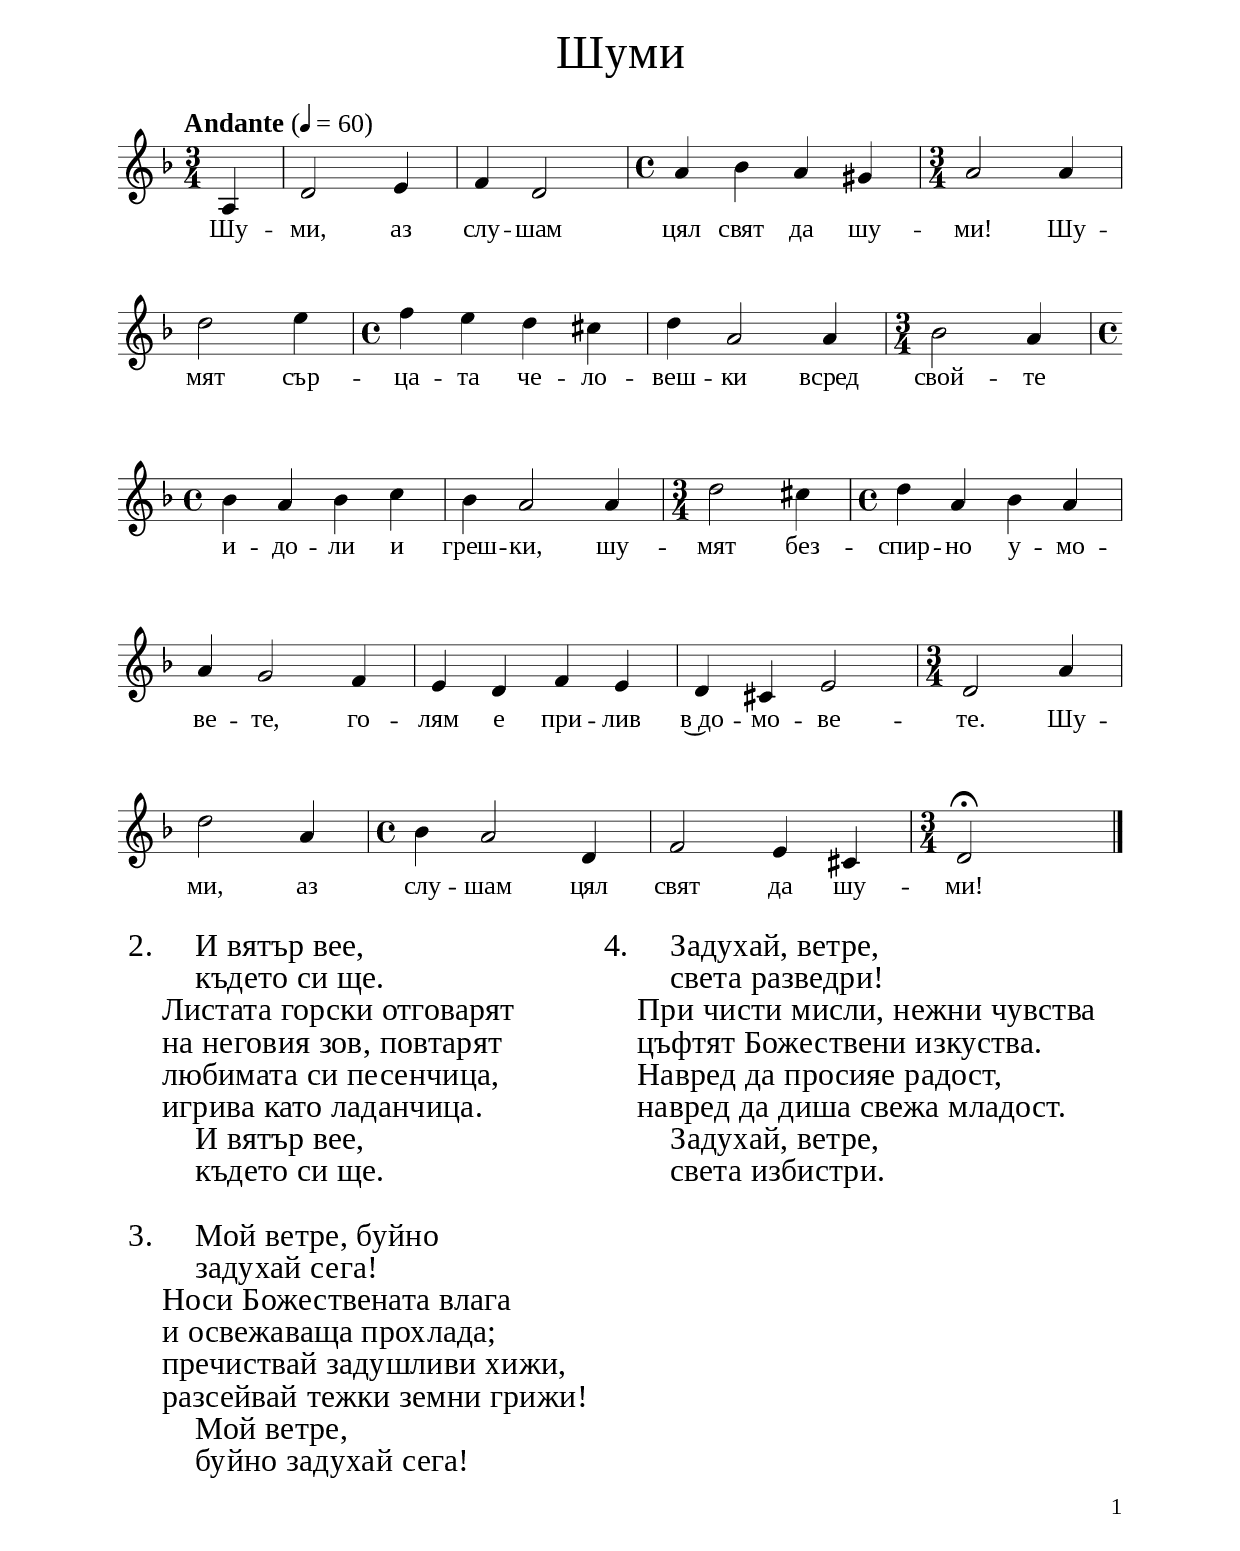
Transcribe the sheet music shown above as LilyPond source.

\version "2.24.3"

% include paper part and global functions
\include "include/globals.ily"

\bookpart {
  \label #'ref032
  \tocItem \markup "Шуми"
  \include "include/bookpart-paper.ily"
  \score {
    \include "include/score-layout.ily"

    \new Voice \absolute {
      \clef treble
      \key d \minor
      \time 3/4
      \tempoFunc "Andante" 4 "60"
      \partial 4
      \autoBeamOff

      a4 | d'2 e'4 | f'4 d'2 | \time 4/4  a'4 bes' a' gis' | \time 3/4  a'2 a'4 \break |
      d''2 e''4 | \time 4/4

      f''4 e'' d'' cis'' | d''4 \stemUp a'2 \stemNeutral

      a'4 | \time 3/4  bes'2 a'4 | \break

      \time 4/4  bes'4 a' bes' c'' | bes'4 a'2 a'4 | \time 3/4  d''2 cis''4 | \time 4/4  d''4 a' bes' a' \break |
      a'4 g'2 f'4 |  e'4 d' f' e' | d'4 cis' e'2 | \time 3/4  d'2 a'4 \break |
      d''2 a'4 | \time 4/4  bes'4 a'2 d'4 | f'2 e'4 cis' | \time 3/4  d'2 \fermata s4 | \bar "|." \break
    }

    \addlyrics {
      Шу -- ми,
      аз слу -- шам цял свят да шу -- ми! Шу -- мят
      сър -- ца -- та че -- ло --  веш -- ки всред
      свой -- те и -- до -- ли и греш -- ки, шу -- мят
      без -- спир -- но у -- мо -- ве -- те, го -- лям
      е при -- лив в~до -- мо -- ве -- те. Шу -- ми,
      аз слу -- шам цял свят да шу -- ми!
    }

    \header {
      title = \titleFunc #'ref_desc_4 "Шуми" "Šumi"
    }

    \midi{}

  } % score


  \markup \fontsize #bgCoupletFontSize {
    \hspace #1
    \override #`(baseline-skip . ,bgCoupletBaselineSkip)
    \column {

      \line {   2.  "   "  И вятър вее, }

      \line {   "   "    "   "       където си ще.}

      \line {   "   "Листата горски отговарят}

      \line {   "   "на неговия зов, повтарят}

      \line {   "   "любимата си песенчица,}

      \line {   "   "игрива като ладанчица.}

      \line {  "   "    "   "И вятър вее, }

      \line {    "   "    "   "където си ще.}


      \line { " " }
      \line {   3. "   "  Мой ветре, буйно }

      \line {   "   "    "   "  задухай сега!}

      \line {   "   "Носи Божествената влага}

      \line {   "   "и освежаваща прохлада;}

      \line {   "   "пречиствай задушливи хижи,}

      \line {   "   "разсейвай тежки земни грижи!}

      \line {    "   "    "   "Мой ветре, }

      \line {    "   "    "   "буйно задухай сега!}

    }

    \hspace #1
    \override #`(baseline-skip . ,bgCoupletBaselineSkip)
    \column {
      \line {   4.  "   "        Задухай, ветре, }
      \line {   "   "    "   "         света разведри!}

      \line {   "   "При чисти мисли, нежни чувства}

      \line {   "   "цъфтят Божествени изкуства.}

      \line {   "   "Навред да просияе радост,}

      \line {   "   "навред да диша свежа младост.}

      \line {  "   "    "   " Задухай, ветре, }
      \line {   "   "    "   " света избистри.}

    }

  } % markup
} % bookpart

% Più mosso
%
